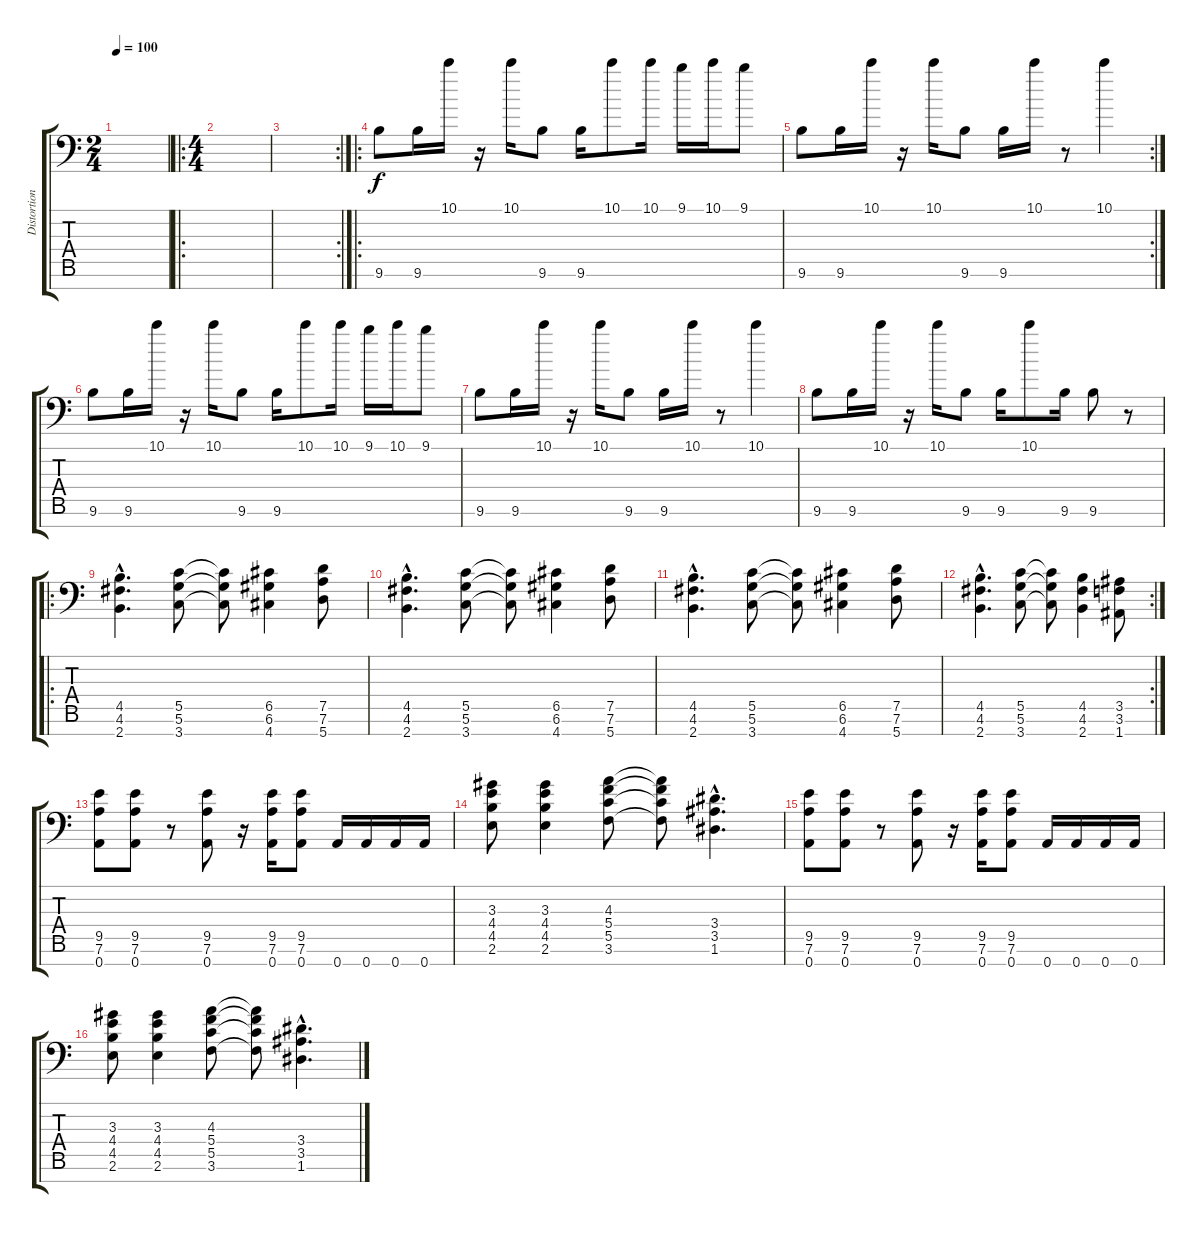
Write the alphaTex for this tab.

\track ("Distortion Guitar" "Distortion") {instrument distortionguitar}
\staff {score tabs}
\tuning (D4 A3 F3 C3 G2 D2 A1) {hide}
\ts (2 4)
\tempo 100
\clef f4
\ks c
|
\ro
\ts (4 4)
|
\rc 2
|
\ro
9.6.8 9.6.16 10.1.16 r.16 10.1.16 9.6.8 9.6.16 10.1.8 10.1.16 9.1.16 10.1.16 9.1.8 |
\rc 2
9.6.8 9.6.16 10.1.16 r.16 10.1.16 9.6.8 9.6.16 10.1.16 r.8 10.1.4 |
9.6.8 9.6.16 10.1.16 r.16 10.1.16 9.6.8 9.6.16 10.1.8 10.1.16 9.1.16 10.1.16 9.1.8 |
9.6.8 9.6.16 10.1.16 r.16 10.1.16 9.6.8 9.6.16 10.1.16 r.8 10.1.4 |
9.6.8 9.6.16 10.1.16 r.16 10.1.16 9.6.8 9.6.16 10.1.8 9.6.16 9.6.8 r.8 |
\ro
(4.5{hac} 4.6{hac} 2.7{hac}).4{d} (5.5 5.6 3.7).8 (5.5{t} 5.6{t} 3.7{t}).8 (6.5 6.6 4.7).4 (7.5 7.6 5.7).8 |
(4.5{hac} 4.6{hac} 2.7{hac}).4{d} (5.5 5.6 3.7).8 (5.5{t} 5.6{t} 3.7{t}).8 (6.5 6.6 4.7).4 (7.5 7.6 5.7).8 |
(4.5{hac} 4.6{hac} 2.7{hac}).4{d} (5.5 5.6 3.7).8 (5.5{t} 5.6{t} 3.7{t}).8 (6.5 6.6 4.7).4 (7.5 7.6 5.7).8 |
\rc 2
(4.5{hac} 4.6{hac} 2.7{hac}).4{d} (5.5 5.6 3.7).8 (5.5{t} 5.6{t} 3.7{t}).8 (4.5 4.6 2.7).4 (3.5 3.6 1.7).8 |
(9.5 7.6 0.7).8 (9.5 7.6 0.7).8 r.8 (9.5 7.6 0.7).8 r.16 (9.5 7.6 0.7).16 (9.5 7.6 0.7).8 0.7.16 0.7.16 0.7.16 0.7.16 |
(3.3 4.4 4.5 2.6).8 (3.3 4.4 4.5 2.6).4 (4.3 5.4 5.5 3.6).8 (4.3{t} 5.4{t} 5.5{t} 3.6{t}).8 (3.4{hac} 3.5{hac} 1.6{hac}).4{d} |
(9.5 7.6 0.7).8 (9.5 7.6 0.7).8 r.8 (9.5 7.6 0.7).8 r.16 (9.5 7.6 0.7).16 (9.5 7.6 0.7).8 0.7.16 0.7.16 0.7.16 0.7.16 |
(3.3 4.4 4.5 2.6).8 (3.3 4.4 4.5 2.6).4 (4.3 5.4 5.5 3.6).8 (4.3{t} 5.4{t} 5.5{t} 3.6{t}).8 (3.4{hac} 3.5{hac} 1.6{hac}).4{d}
